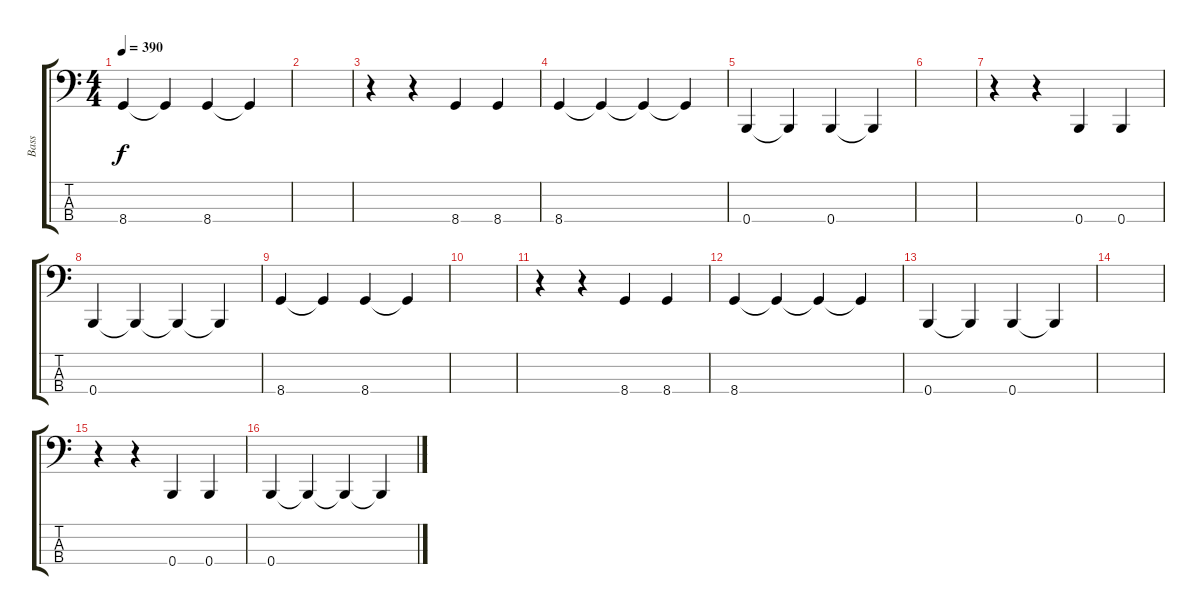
\track ("Bass" "Bass") {instrument electricbassfinger}
\staff {score tabs}
\tuning (E2 B1 Gb1 B0) {hide}
\ts (4 4)
\tempo 390
\clef f4
\ks c
8.4.4{dy f} 8.4{t}.4 8.4.4 8.4{t}.4 |
|
r.4 r.4 8.4.4 8.4.4 |
8.4.4 8.4{t}.4 8.4{t}.4 8.4{t}.4 |
0.4.4 0.4{t}.4 0.4.4 0.4{t}.4 |
|
r.4 r.4 0.4.4 0.4.4 |
0.4.4 0.4{t}.4 0.4{t}.4 0.4{t}.4 |
8.4.4 8.4{t}.4 8.4.4 8.4{t}.4 |
|
r.4 r.4 8.4.4 8.4.4 |
8.4.4 8.4{t}.4 8.4{t}.4 8.4{t}.4 |
0.4.4 0.4{t}.4 0.4.4 0.4{t}.4 |
|
r.4 r.4 0.4.4 0.4.4 |
0.4.4 0.4{t}.4 0.4{t}.4 0.4{t}.4
